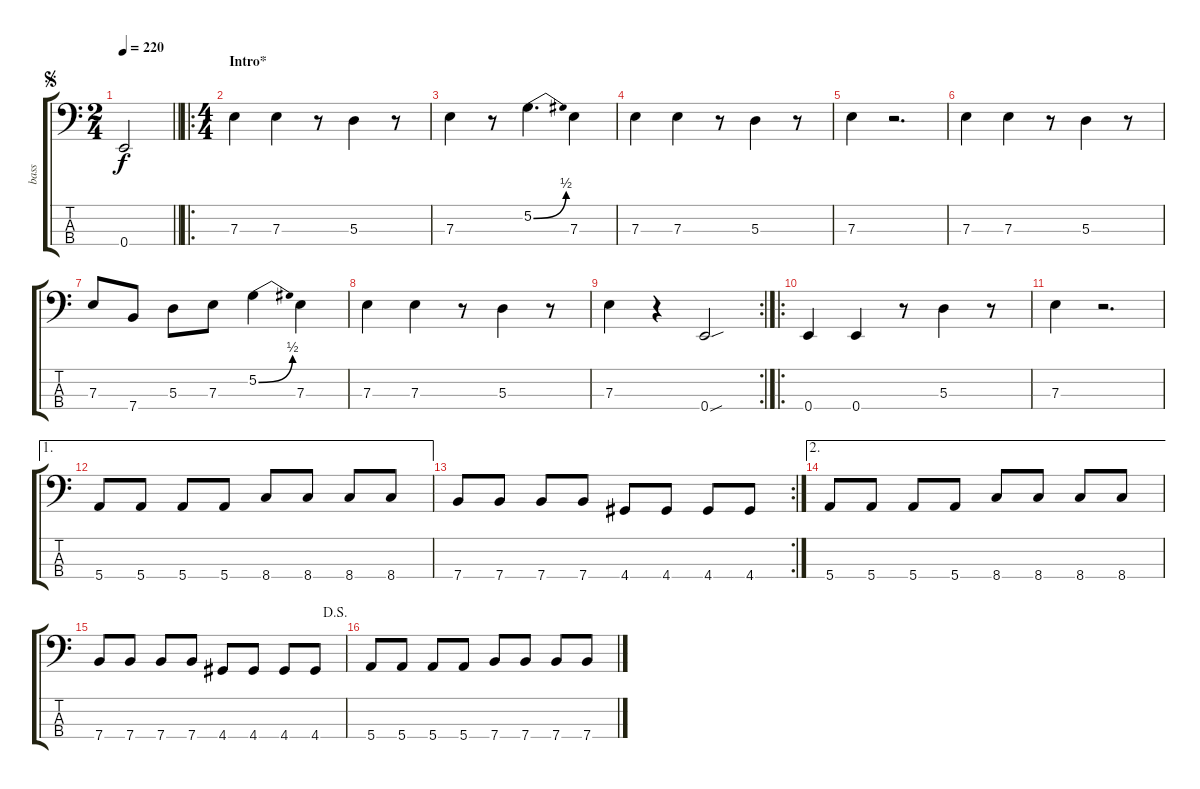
\track ("bass" "bass") {instrument electricbassfinger}
\staff {score tabs}
\tuning (G2 D2 A1 E1) {hide}
\ts (2 4)
\jump segno
\tempo 220
\clef f4
\barLineRight lightlight
\ks c
0.4.2{dy f instrument electricbassfinger} |
\ro
\ts (4 4)
\section ("" "Intro*")
7.3.4 7.3.4 r.8 5.3.4 r.8 |
7.3.4 r.8 5.2{be (bend 0 0 60 2)}.4{d} 7.3.4 |
7.3.4 7.3.4 r.8 5.3.4 r.8 |
7.3.4 r.2{d} |
7.3.4 7.3.4 r.8 5.3.4 r.8 |
7.3.8 7.4.8 5.3.8 7.3.8 5.2{be (bend 0 0 60 2)}.4 7.3.4 |
7.3.4 7.3.4 r.8 5.3.4 r.8 |
\rc 2
7.3.4 r.4 0.4{sou}.2 |
\ro
0.4.4 0.4.4 r.8 5.3.4 r.8 |
7.3.4 r.2{d} |
\ae 1
5.4.8 5.4.8 5.4.8 5.4.8 8.4.8 8.4.8 8.4.8 8.4.8 |
\rc 2
7.4.8 7.4.8 7.4.8 7.4.8 4.4.8 4.4.8 4.4.8 4.4.8 |
\ae 2
5.4.8 5.4.8 5.4.8 5.4.8 8.4.8 8.4.8 8.4.8 8.4.8 |
\jump dalsegno
7.4.8 7.4.8 7.4.8 7.4.8 4.4.8 4.4.8 4.4.8 4.4.8 |
5.4.8 5.4.8 5.4.8 5.4.8 7.4.8 7.4.8 7.4.8 7.4.8
